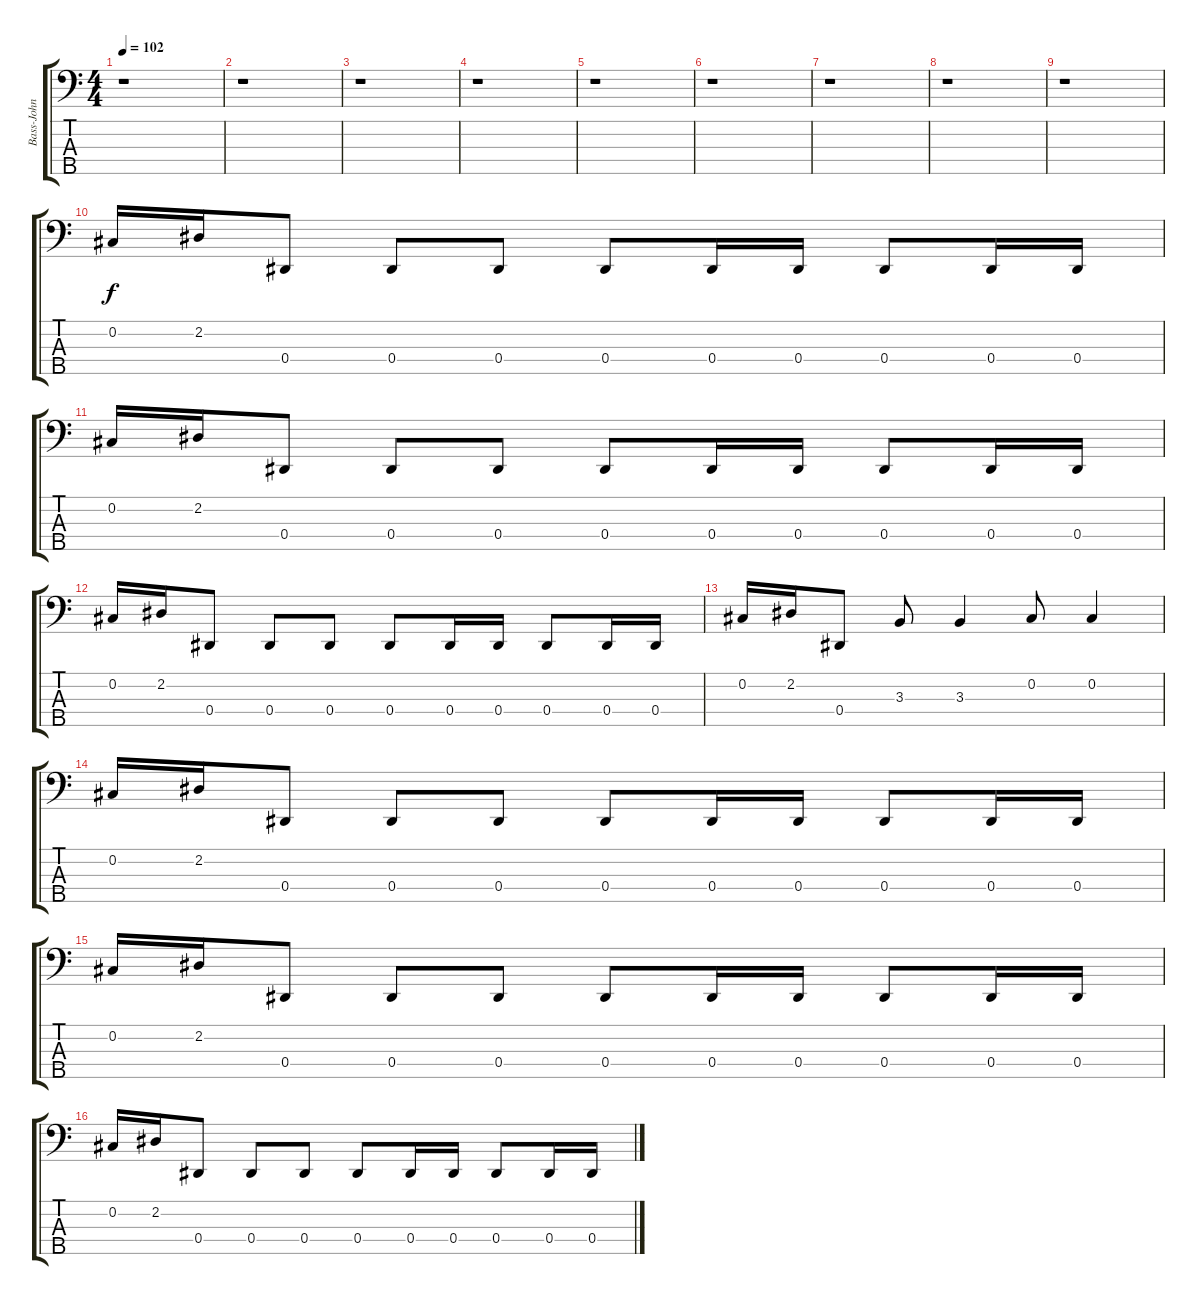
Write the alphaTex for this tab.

\track ("Bass-John Myung" "Bass-John ") {instrument electricbassfinger}
\staff {score tabs}
\tuning (Gb2 Db2 Ab1 Eb1 Bb0) {hide}
\ts (4 4)
\tempo 102
\clef f4
\ks c
r.1{dy f} |
r.1 |
r.1 |
r.1 |
r.1 |
r.1 |
r.1 |
r.1 |
r.1 |
0.2.16 2.2.16 0.4.8 0.4.8 0.4.8 0.4.8 0.4.16 0.4.16 0.4.8 0.4.16 0.4.16 |
0.2.16 2.2.16 0.4.8 0.4.8 0.4.8 0.4.8 0.4.16 0.4.16 0.4.8 0.4.16 0.4.16 |
0.2.16 2.2.16 0.4.8 0.4.8 0.4.8 0.4.8 0.4.16 0.4.16 0.4.8 0.4.16 0.4.16 |
0.2.16 2.2.16 0.4.8 3.3.8 3.3.4 0.2.8 0.2.4 |
0.2.16 2.2.16 0.4.8 0.4.8 0.4.8 0.4.8 0.4.16 0.4.16 0.4.8 0.4.16 0.4.16 |
0.2.16 2.2.16 0.4.8 0.4.8 0.4.8 0.4.8 0.4.16 0.4.16 0.4.8 0.4.16 0.4.16 |
0.2.16 2.2.16 0.4.8 0.4.8 0.4.8 0.4.8 0.4.16 0.4.16 0.4.8 0.4.16 0.4.16
